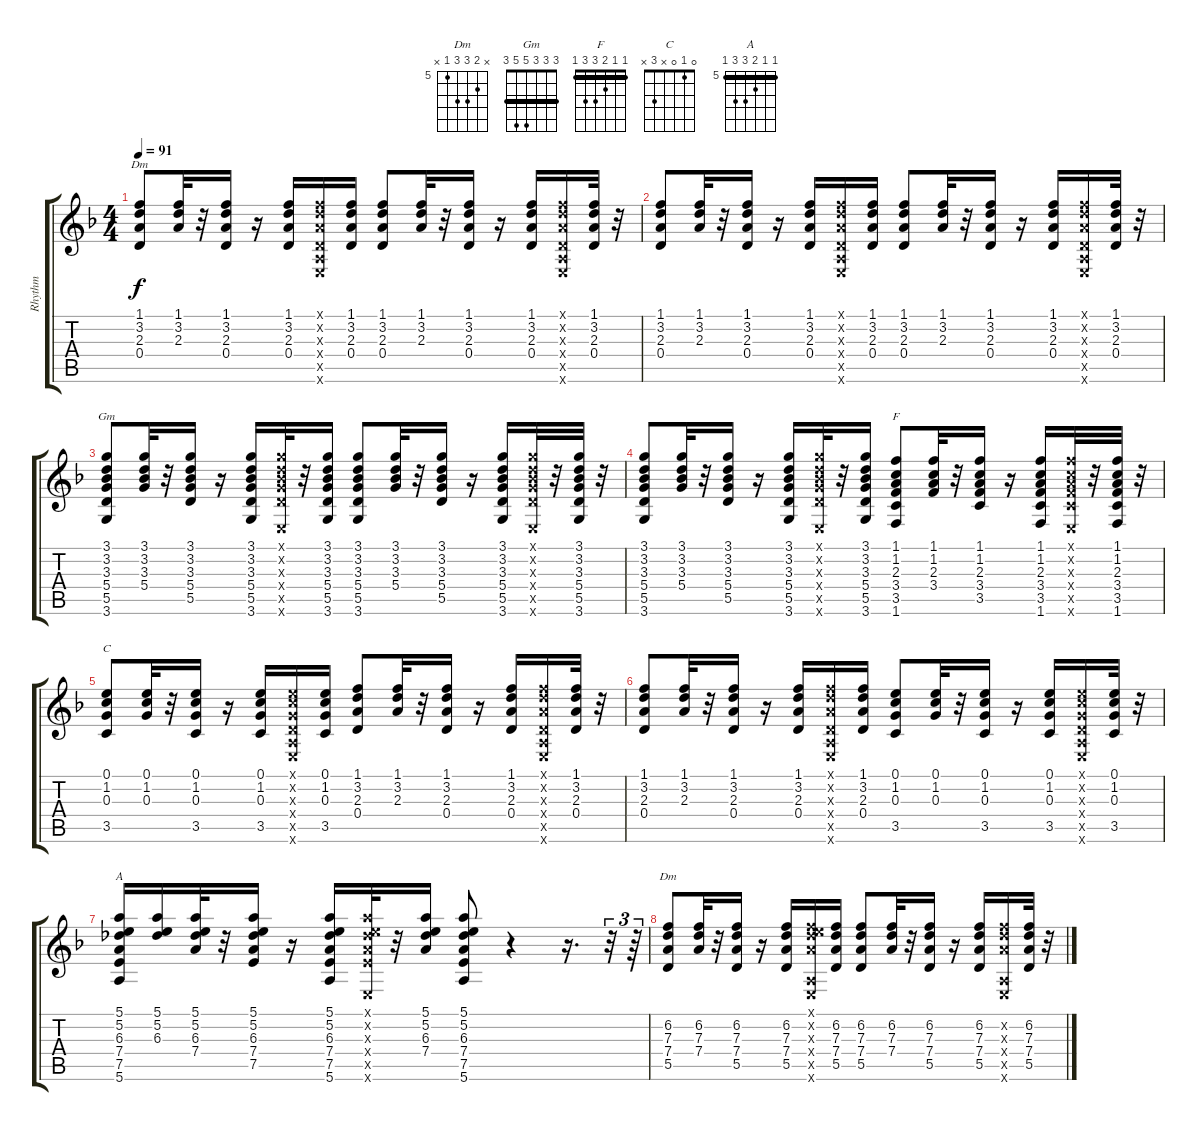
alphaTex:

\track ("Rhythm" "Rhythm") {instrument acousticguitarnylon}
\staff {score tabs}
\tuning (E4 B3 G3 D3 A2 E2) {hide}
\chord ("Dm" 1 3 2 0 x x)
\chord ("Gm" 3 3 3 5 5 3) {barre 3}
\chord ("F" 1 1 2 3 3 1) {barre 1}
\chord ("C" 0 1 0 x 3 x)
\chord ("A" 5 5 6 7 7 5) {firstfret 5 barre 5}
\chord ("Dm" x 6 7 7 5 x) {firstfret 5}
\ts (4 4)
\tempo 91
\clef g2
\ks dminor
(1.1 3.2 2.3 0.4).8{ch "Dm" dy f} (1.1 3.2 2.3).32 r.32 (1.1 3.2 2.3 0.4).16 r.16 (1.1 3.2 2.3 0.4).16 (1.1{x} 3.2{x} 2.3{x} 0.4{x} 0.5{x} 0.6{x}).16 (1.1 3.2 2.3 0.4).16 (1.1 3.2 2.3 0.4).8 (1.1 3.2 2.3).32 r.32 (1.1 3.2 2.3 0.4).16 r.16 (1.1 3.2 2.3 0.4).16 (1.1{x} 3.2{x} 2.3{x} 0.4{x} 0.5{x} 0.6{x}).16 (1.1 3.2 2.3 0.4).32 r.32 |
(1.1 3.2 2.3 0.4).8 (1.1 3.2 2.3).32 r.32 (1.1 3.2 2.3 0.4).16 r.16 (1.1 3.2 2.3 0.4).16 (1.1{x} 3.2{x} 2.3{x} 0.4{x} 0.5{x} 0.6{x}).16 (1.1 3.2 2.3 0.4).16 (1.1 3.2 2.3 0.4).8 (1.1 3.2 2.3).32 r.32 (1.1 3.2 2.3 0.4).16 r.16 (1.1 3.2 2.3 0.4).16 (1.1{x} 3.2{x} 2.3{x} 0.4{x} 0.5{x} 0.6{x}).16 (1.1 3.2 2.3 0.4).32 r.32 |
(3.1 3.2 3.3 5.4 5.5 3.6).8{ch "Gm"} (3.1 3.2 3.3 5.4).32 r.32 (3.1 3.2 3.3 5.4 5.5).16 r.16 (3.1 3.2 3.3 5.4 5.5 3.6).16 (3.1{x} 3.2{x} 3.3{x} 5.4{x} 5.5{x} 0.6{x}).32 r.32 (3.1 3.2 3.3 5.4 5.5 3.6).16 (3.1 3.2 3.3 5.4 5.5 3.6).8 (3.1 3.2 3.3 5.4).32 r.32 (3.1 3.2 3.3 5.4 5.5).16 r.16 (3.1 3.2 3.3 5.4 5.5 3.6).16 (3.1{x} 3.2{x} 3.3{x} 5.4{x} 5.5{x} 0.6{x}).32 r.32 (3.1 3.2 3.3 5.4 5.5 3.6).32 r.32 |
(3.1 3.2 3.3 5.4 5.5 3.6).8 (3.1 3.2 3.3 5.4).32 r.32 (3.1 3.2 3.3 5.4 5.5).16 r.16 (3.1 3.2 3.3 5.4 5.5 3.6).16 (3.1{x} 3.2{x} 3.3{x} 5.4{x} 5.5{x} 0.6{x}).32 r.32 (3.1 3.2 3.3 5.4 5.5 3.6).16 (1.1 1.2 2.3 3.4 3.5 1.6).8{ch "F"} (1.1 1.2 2.3 3.4).32 r.32 (1.1 1.2 2.3 3.4 3.5).16 r.16 (1.1 1.2 2.3 3.4 3.5 1.6).16 (1.1{x} 1.2{x} 2.3{x} 3.4{x} 3.5{x} 0.6{x}).32 r.32 (1.1 1.2 2.3 3.4 3.5 1.6).32 r.32 |
(0.1 1.2 0.3 3.5).8{ch "C"} (0.1 1.2 0.3).32 r.32 (0.1 1.2 0.3 3.5).16 r.16 (0.1 1.2 0.3 3.5).16 (0.1{x} 1.2{x} 0.3{x} 0.4{x} 0.5{x} 0.6{x}).16 (0.1 1.2 0.3 3.5).16 (1.1 3.2 2.3 0.4).8 (1.1 3.2 2.3).32 r.32 (1.1 3.2 2.3 0.4).16 r.16 (1.1 3.2 2.3 0.4).16 (1.1{x} 3.2{x} 2.3{x} 0.4{x} 0.5{x} 0.6{x}).16 (1.1 3.2 2.3 0.4).32 r.32 |
(1.1 3.2 2.3 0.4).8 (1.1 3.2 2.3).32 r.32 (1.1 3.2 2.3 0.4).16 r.16 (1.1 3.2 2.3 0.4).16 (1.1{x} 3.2{x} 2.3{x} 0.4{x} 0.5{x} 0.6{x}).16 (1.1 3.2 2.3 0.4).16 (0.1 1.2 0.3 3.5).8 (0.1 1.2 0.3).32 r.32 (0.1 1.2 0.3 3.5).16 r.16 (0.1 1.2 0.3 3.5).16 (0.1{x} 1.2{x} 0.3{x} 0.4{x} 0.5{x} 0.6{x}).16 (0.1 1.2 0.3 3.5).32 r.32 |
(5.1 5.2 6.3 7.4 7.5 5.6).16{ch "A"} (5.1 5.2 6.3).16 (5.1 5.2 6.3 7.4).32 r.32 (5.1 5.2 6.3 7.4 7.5).16 r.16 (5.1 5.2 6.3 7.4 7.5 5.6).16 (5.1{x} 5.2{x} 6.3{x} 7.4{x} 7.5{x} 0.6{x}).32 r.32 (5.1 5.2 6.3 7.4).16 (5.1 5.2 6.3 7.4 7.5 5.6).8 r.4 r.16{d} r.32{tu (3 2)} r.64{tu (3 2)} |
(6.2 7.3 7.4 5.5).8{ch "Dm"} (6.2 7.3 7.4).32 r.32 (6.2 7.3 7.4 5.5).16 r.16 (6.2 7.3 7.4 5.5).16 (0.1{x} 6.2{x} 7.3{x} 7.4{x} 0.5{x} 0.6{x}).16 (6.2 7.3 7.4 5.5).16 (6.2 7.3 7.4 5.5).8 (6.2 7.3 7.4).32 r.32 (6.2 7.3 7.4 5.5).16 r.16 (6.2 7.3 7.4 5.5).16 (6.2{x} 7.3{x} 7.4{x} 0.5{x} 0.6{x}).16 (6.2 7.3 7.4 5.5).32 r.32
